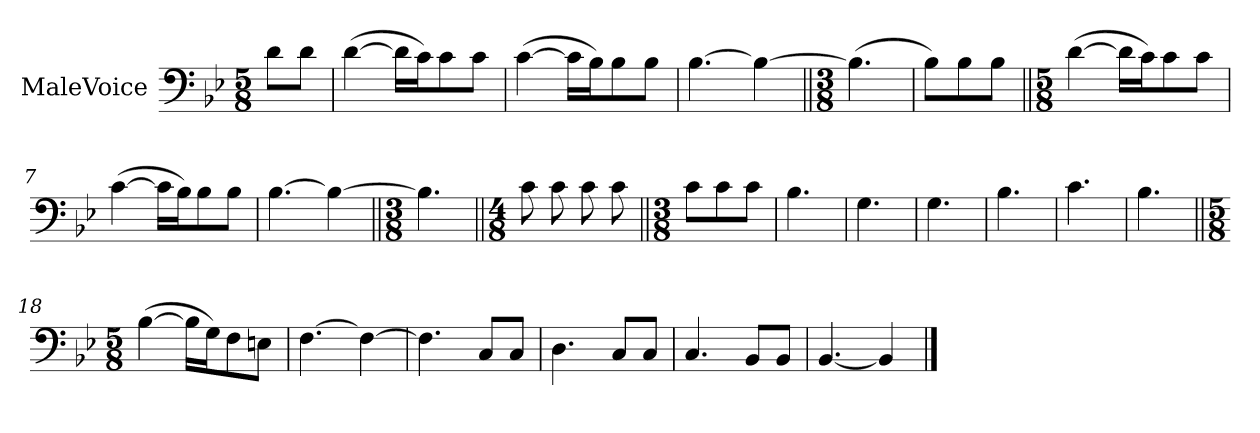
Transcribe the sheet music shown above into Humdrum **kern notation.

**kern
*part1
*staff1
*I"MaleVoice
*clefF4
*k[b-e-]
*M5/8
*MM84
=
8d\L
8d\J
=1
([4d
16d\LL]
16c\J)
8c\
8c\J
=2
([4c
16c\LL]
16B-\J)
8B-\
8B-\J
=3
[4.B-
4B-_
=4||
*M3/8
(4.B-]
=5
8B-\L)
8B-\
8B-\J
=6||
*M5/8
([4d
16d\LL]
16c\J)
8c\
8c\J
=7
([4c
16c\LL]
16B-\J)
8B-\
8B-\J
=8
[4.B-
4B-_
=9||
*M3/8
4.B-]
=10||
*M4/8
8c
8c
8c
8c
=11||
*M3/8
8c\L
8c\
8c\J
=12
4.B-
=13
4.G
=14
4.G
=15
4.B-
=16
4.c
=17
4.B-
=18||
*M5/8
([4B-
16B-\LL]
16G\J)
8F\
8En\J
=19
[4.F
4F_
=20
4.F]
8C/L
8C/J
=21
4.D
8C/L
8C/J
=22
4.C
8BB-/L
8BB-/J
=23
[4.BB-
4BB-]
==
*-
